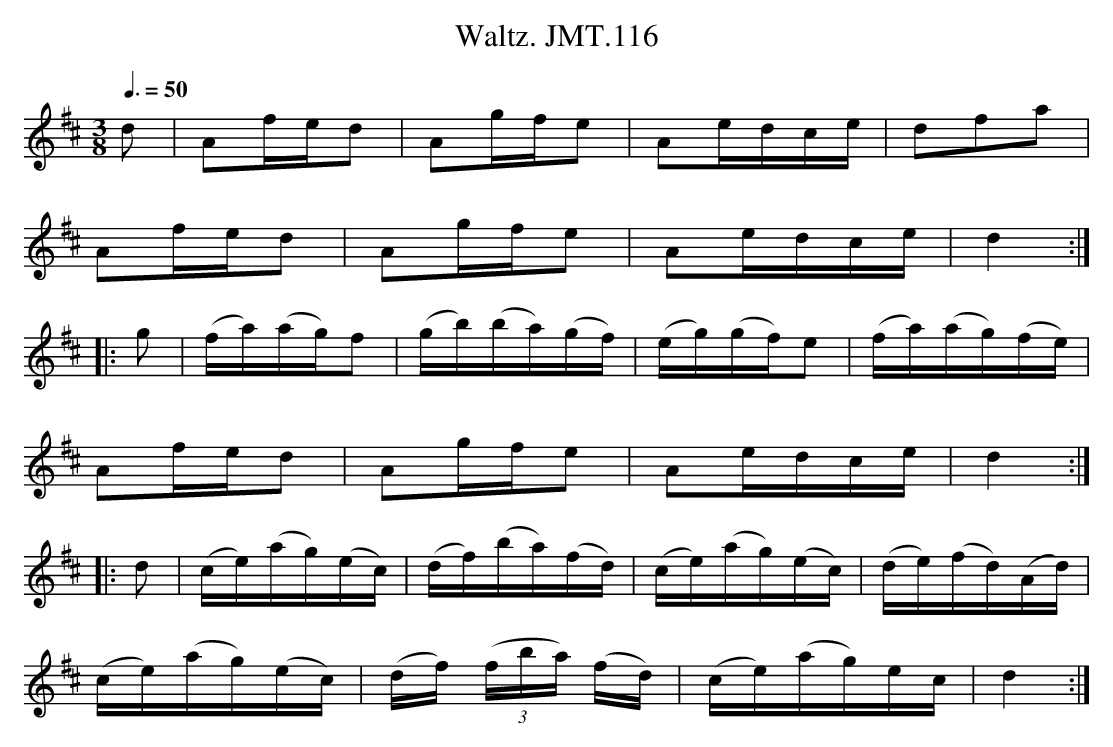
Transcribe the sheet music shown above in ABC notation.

X:1
T:Waltz. JMT.116
M:3/8
L:1/8
Q:3/8=50
K:D
d| Af/e/d | Ag/f/e | Ae/d/c/e/ | dfa|
Af/e/d | Ag/f/e | Ae/d/c/e/ | d2 :|
|:g | (f/a/)(a/g/)f | (g/b/)(b/a/)(g/f/) |\
(e/g/)(g/f/)e | (f/a/)(a/g/)(f/e/) |
Af/e/d | Ag/f/e | Ae/d/c/e/ | d2:|
|: d | (c/e/)(a/g/)(e/c/) | (d/f/)(b/a/)(f/d/) |\
(c/e/)(a/g/)(e/c/) | (d/e/)(f/d/)(A/d/) |
(c/e/)(a/g/)(e/c/) | (d/f/) ((3f/b/a/) (f/d/) | (c/e/)(a/g/)e/c/ | d2:|
